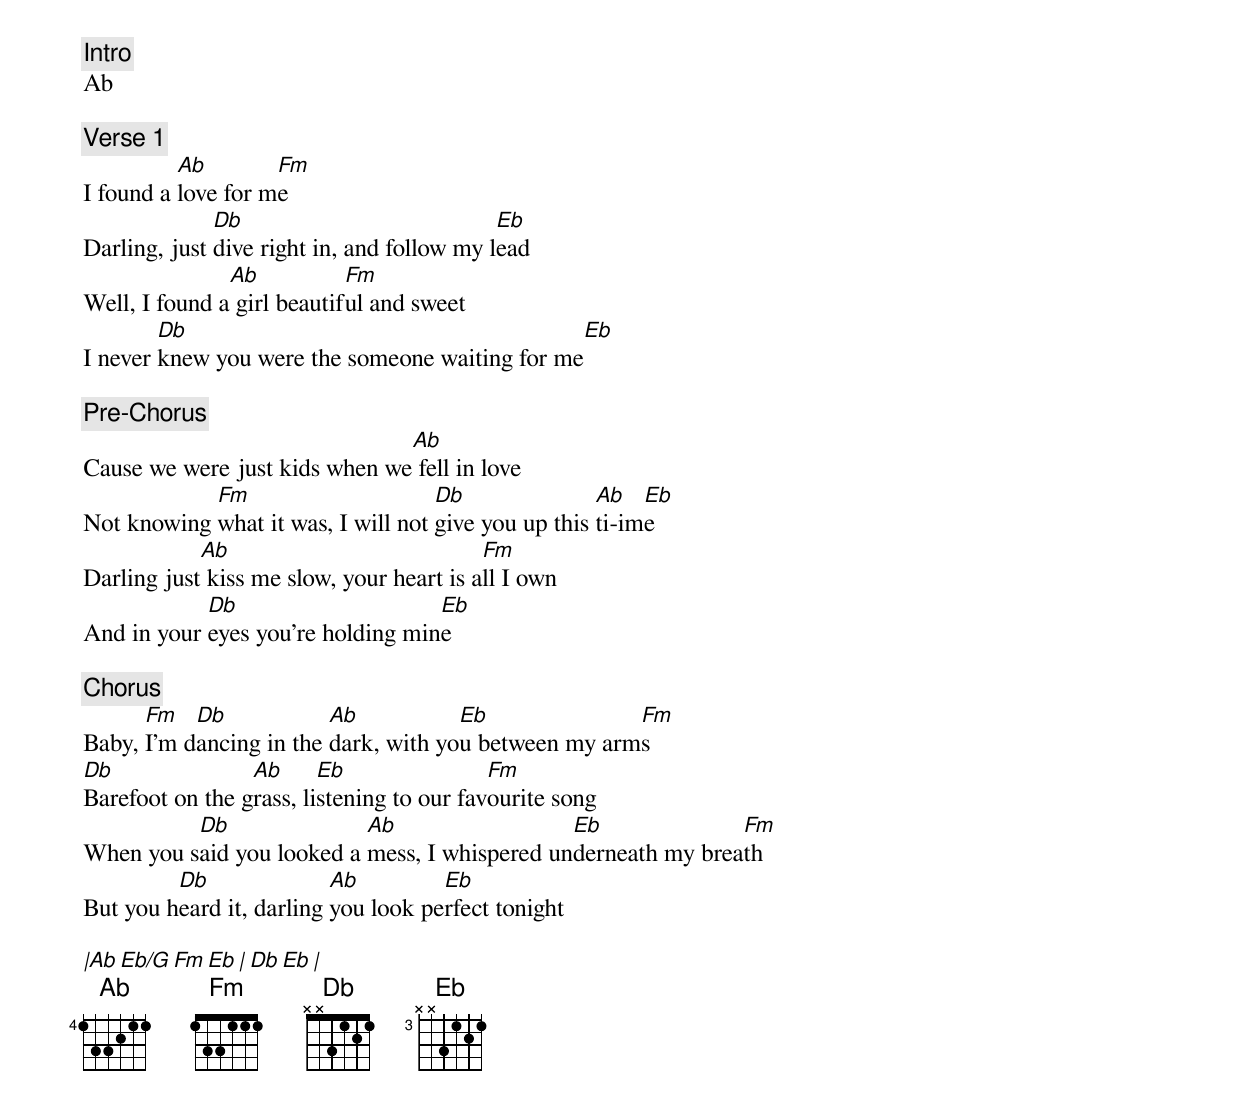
[Intro]
Ab

[Verse 1]
          Ab        Fm
I found a love for me
              Db                            Eb
Darling, just dive right in, and follow my lead
               Ab           Fm
Well, I found a girl beautiful and sweet
        Db                                      Eb
I never knew you were the someone waiting for me

[Pre-Chorus]
                               Ab
Cause we were just kids when we fell in love
            Fm                      Db               Ab   Eb
Not knowing what it was, I will not give you up this ti-ime
            Ab                            Fm
Darling just kiss me slow, your heart is all I own
            Db                     Eb
And in your eyes you're holding mine

[Chorus]
      Fm   Db            Ab           Eb              Fm
Baby, I'm dancing in the dark, with you between my arms
Db               Ab      Eb                Fm
Barefoot on the grass, listening to our favourite song
          Db               Ab                  Eb              Fm
When you said you looked a mess, I whispered underneath my breath
         Db               Ab         Eb
But you heard it, darling you look perfect tonight

|Ab Eb/G Fm Eb | Db  Eb  |
